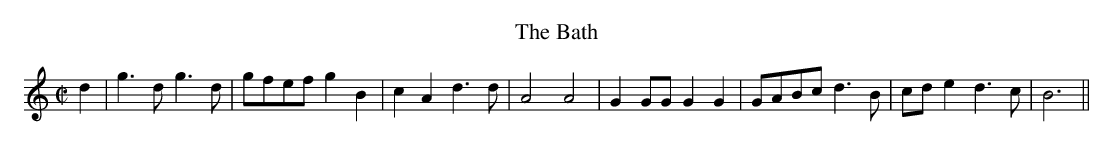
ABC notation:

X:1
T:The Bath
M:C|
L:1/8
K:GMix
d2 | g3 d g3 d | gfef g2 B2 | c2 A2 d3 d | A4 A4 | G2 GG G2 G2 | GABc d3 B | cd e2 d3 c| B6 ||
